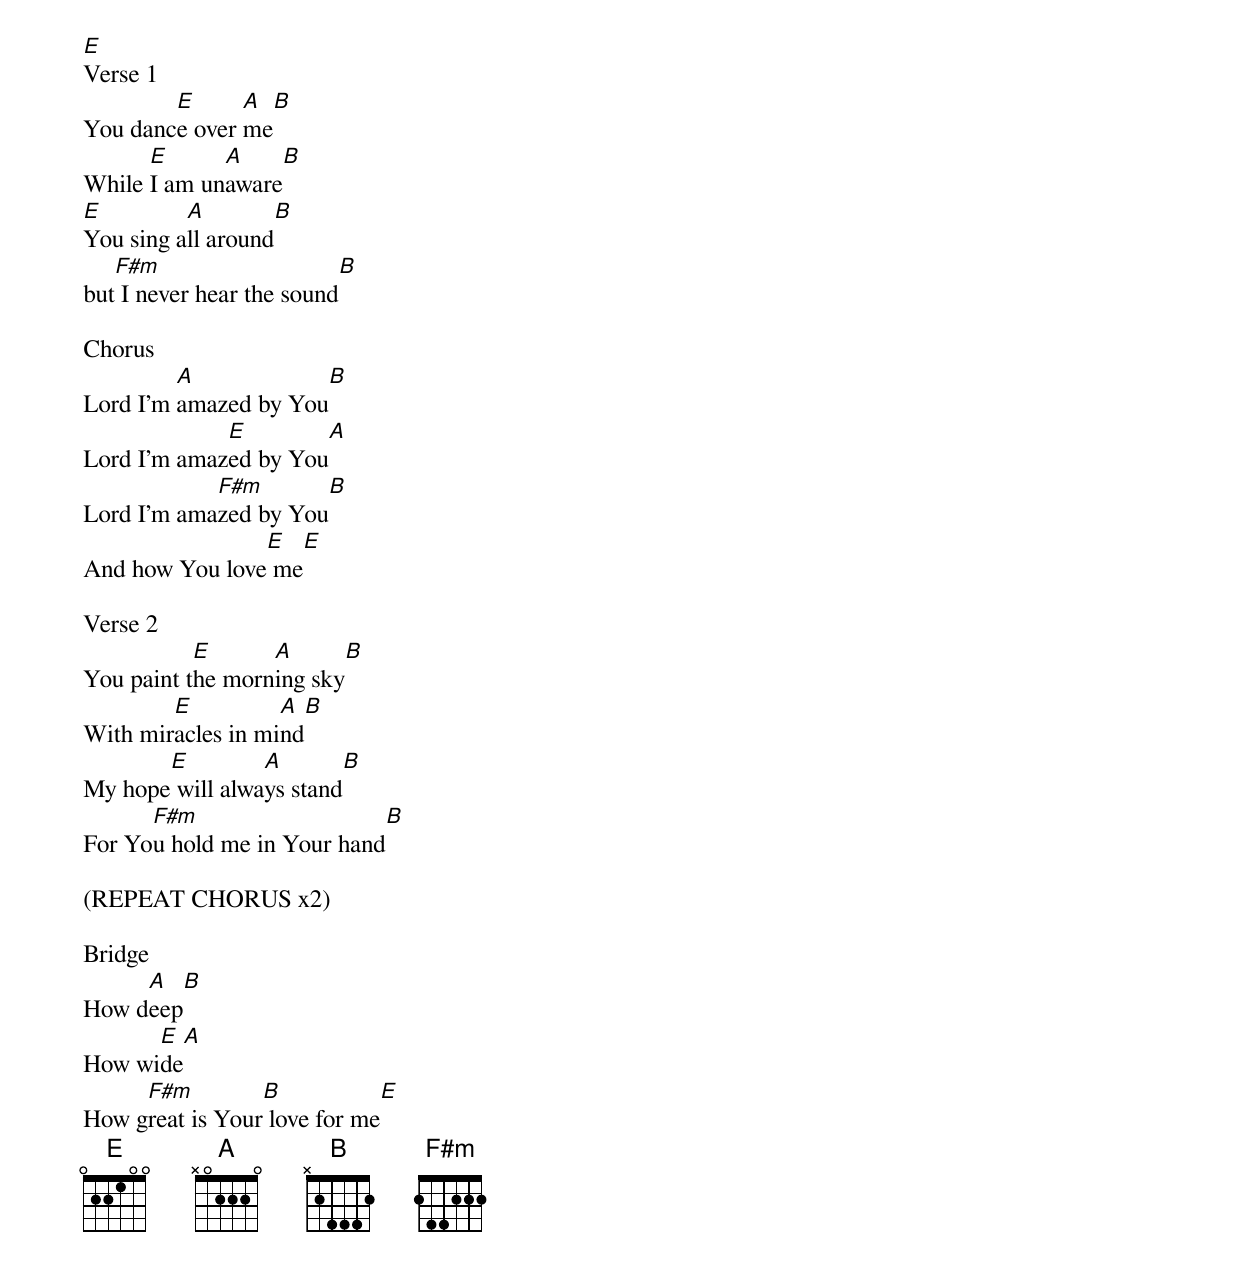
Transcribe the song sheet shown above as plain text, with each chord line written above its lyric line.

E
Verse 1
        E      A              B
You dance over me
      E      A              B
While I am unaware
E         A         B
You sing all around
   F#m                    B
but I never hear the sound

Chorus
         A                    B
Lord I'm amazed by You
             E                 A
Lord I'm amazed by You
            F#m              B
Lord I'm amazed by You
                E                     E
And how You love me

Verse 2
           E      A              B
You paint the morning sky
        E          A       B
With miracles in mind
       E         A              B
My hope will always stand
      F#m                      B
For You hold me in Your hand

(REPEAT CHORUS x2)

Bridge
     A    B
How deep
      E      A
How wide
     F#m         B                   E
How great is Your love for me
